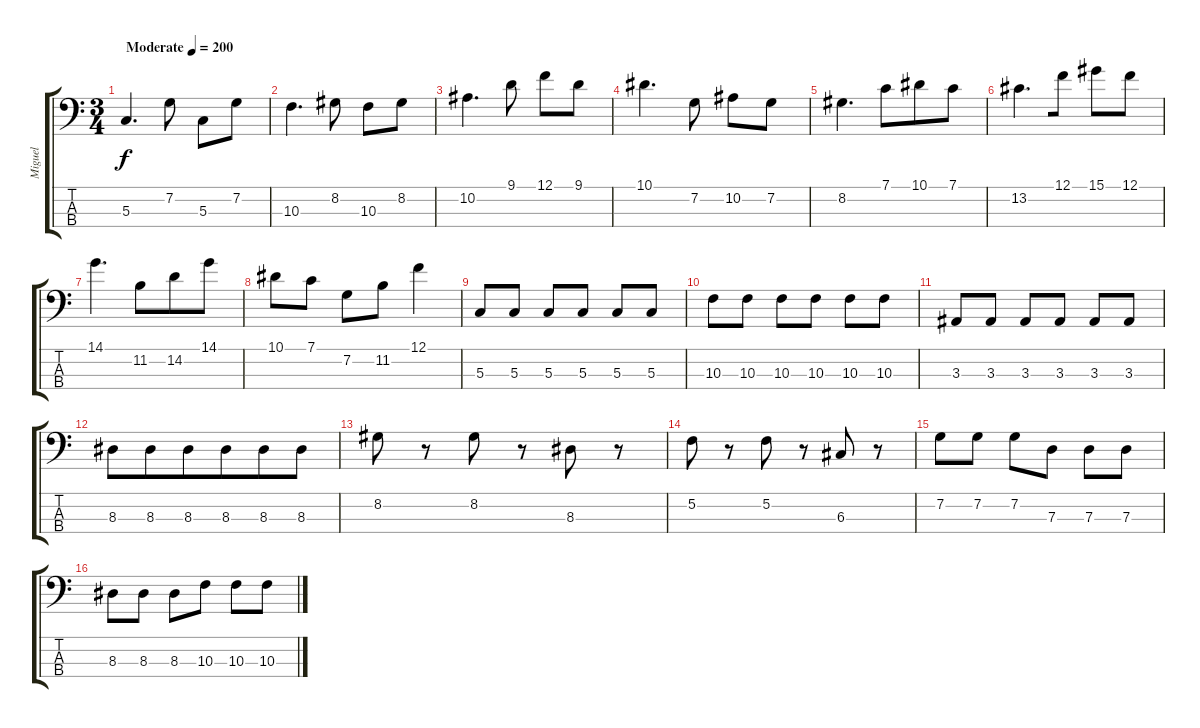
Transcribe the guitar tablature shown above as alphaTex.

\track ("Miguel" "Miguel") {instrument electricbassfinger}
\staff {score tabs}
\tuning (F2 C2 G1 C1) {hide}
\ts (3 4)
\tempo (200 "Moderate")
\clef f4
\ks c
5.3.4{d dy f instrument electricbassfinger} 7.2.8 5.3.8 7.2.8 |
10.3.4{d} 8.2.8 10.3.8{beam merge} 8.2.8 |
10.2.4{d} 9.1.8 12.1.8{beam merge} 9.1.8 |
10.1.4{d} 7.2.8 10.2.8 7.2.8 |
8.2.4{d beam merge} 7.1.8{beam merge} 10.1.8 7.1.8 |
13.2.4{d beam merge} 12.1.8 15.1.8 12.1.8 |
14.1.4{d beam merge} 11.2.8{beam merge} 14.2.8{beam merge} 14.1.8 |
10.1.8 7.1.8 7.2.8{beam merge} 11.2.8{beam merge} 12.1.4 |
5.3.8 5.3.8 5.3.8 5.3.8 5.3.8 5.3.8 |
10.3.8{beam merge} 10.3.8 10.3.8 10.3.8 10.3.8 10.3.8 |
3.3.8 3.3.8 3.3.8 3.3.8 3.3.8 3.3.8 |
8.3.8 8.3.8{beam merge} 8.3.8{beam merge} 8.3.8{beam merge} 8.3.8{beam merge} 8.3.8 |
8.2.8 r.8 8.2.8 r.8 8.3.8 r.8 |
5.2.8 r.8 5.2.8 r.8 6.3.8 r.8 |
7.2.8 7.2.8 7.2.8 7.3.8 7.3.8 7.3.8 |
8.3.8 8.3.8 8.3.8 10.3.8 10.3.8 10.3.8
